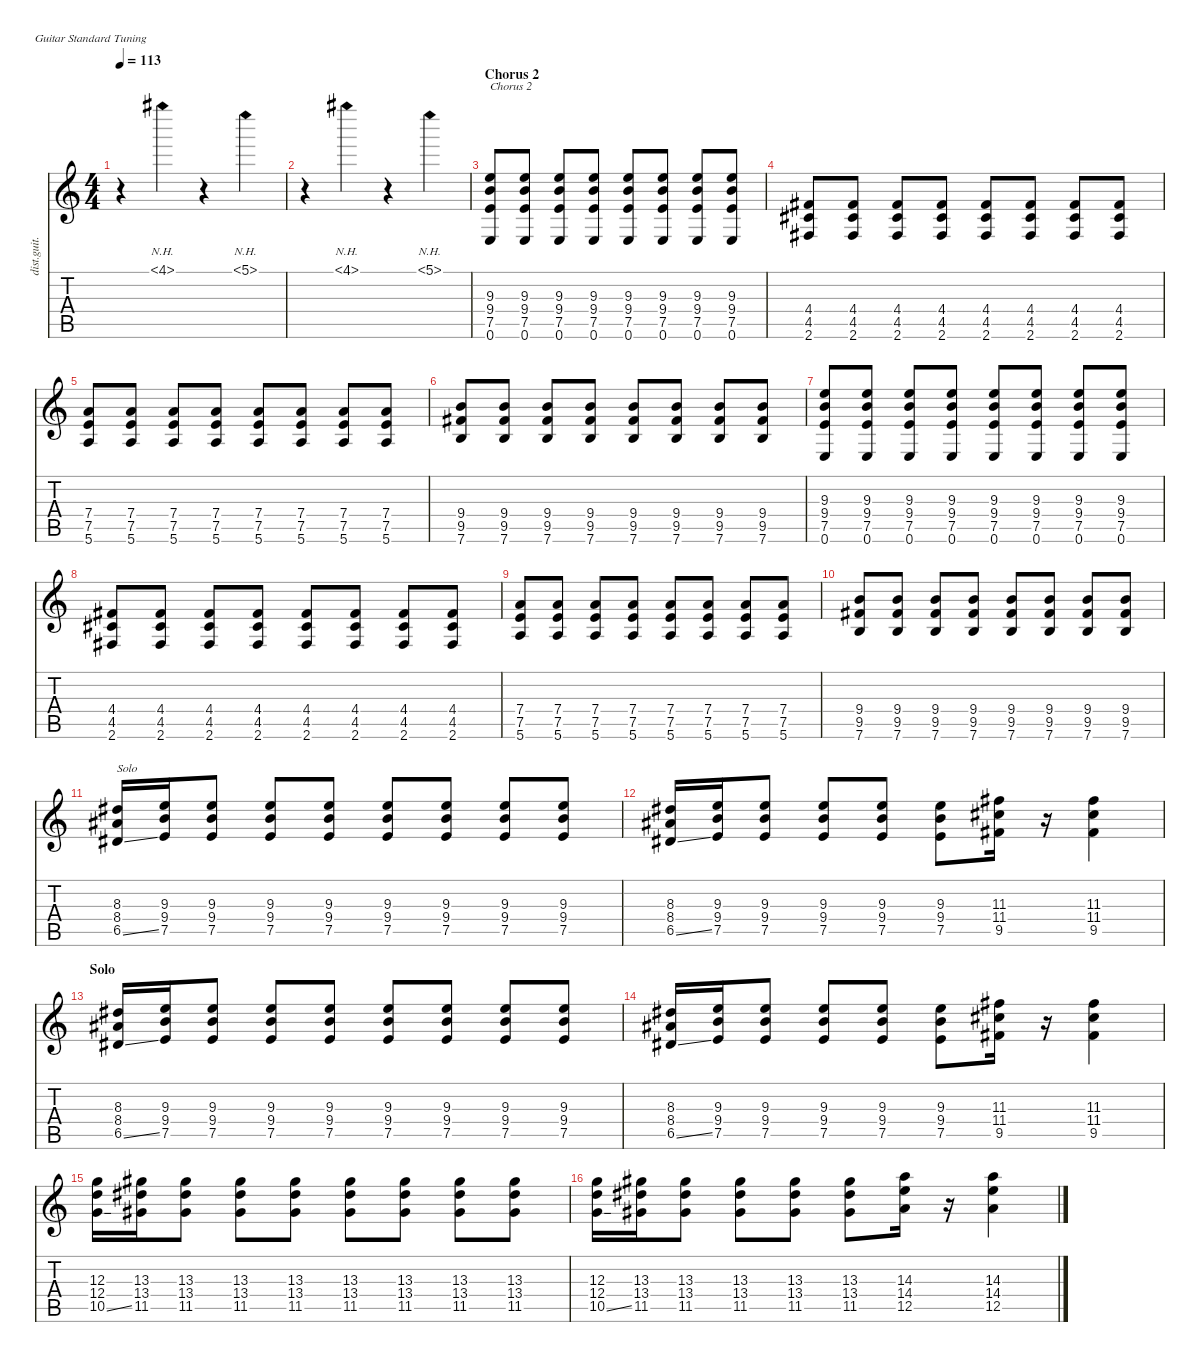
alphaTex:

\defaultSystemsLayout 4
\hideDynamics
\bracketExtendMode nobrackets
\otherSystemsTrackNameOrientation horizontal
\track ("Teanui" "dist.guit.") {mute instrument distortionguitar}
\staff {score tabs}
\tuning (E4 B3 G3 D3 A2 E2)
\ts (4 4)
\tempo 113
\clef g2
\ks c
r.4{dy mp beam Down} 4.1{nh acc #}.4{dy fff beam Down} r.4{beam Down} 5.1{nh}.4{beam Down} |
r.4{beam Down} 4.1{nh acc #}.4{beam Down} r.4{beam Down} 5.1{nh}.4{beam Down} |
\section ("" "Chorus 2")
(9.3 9.4 7.5 0.6).8{txt "Chorus 2" dy f beam Up} (9.3 9.4 7.5 0.6).8{beam Up} (9.3 9.4 7.5 0.6).8{beam Up} (9.3 9.4 7.5 0.6).8{beam Up} (9.3 9.4 7.5 0.6).8{beam Up} (9.3 9.4 7.5 0.6).8{beam Up} (9.3 9.4 7.5 0.6).8{beam Up} (9.3 9.4 7.5 0.6).8{beam Up} |
(4.4{acc #} 4.5{acc #} 2.6{acc #}).8{beam Up} (4.4{acc #} 4.5{acc #} 2.6{acc #}).8{beam Up} (4.4{acc #} 4.5{acc #} 2.6{acc #}).8{beam Up} (4.4{acc #} 4.5{acc #} 2.6{acc #}).8{beam Up} (4.4{acc #} 4.5{acc #} 2.6{acc #}).8{beam Up} (4.4{acc #} 4.5{acc #} 2.6{acc #}).8{beam Up} (4.4{acc #} 4.5{acc #} 2.6{acc #}).8{beam Up} (4.4{acc #} 4.5{acc #} 2.6{acc #}).8{beam Up} |
(7.4 7.5 5.6).8{beam Up} (7.4 7.5 5.6).8{beam Up} (7.4 7.5 5.6).8{beam Up} (7.4 7.5 5.6).8{beam Up} (7.4 7.5 5.6).8{beam Up} (7.4 7.5 5.6).8{beam Up} (7.4 7.5 5.6).8{beam Up} (7.4 7.5 5.6).8{beam Up} |
(9.4 9.5{acc #} 7.6).8{beam Up} (9.4 9.5{acc #} 7.6).8{beam Up} (9.4 9.5{acc #} 7.6).8{beam Up} (9.4 9.5{acc #} 7.6).8{beam Up} (9.4 9.5{acc #} 7.6).8{beam Up} (9.4 9.5{acc #} 7.6).8{beam Up} (9.4 9.5{acc #} 7.6).8{beam Up} (9.4 9.5{acc #} 7.6).8{beam Up} |
(9.3 9.4 7.5 0.6).8{beam Up} (9.3 9.4 7.5 0.6).8{beam Up} (9.3 9.4 7.5 0.6).8{beam Up} (9.3 9.4 7.5 0.6).8{beam Up} (9.3 9.4 7.5 0.6).8{beam Up} (9.3 9.4 7.5 0.6).8{beam Up} (9.3 9.4 7.5 0.6).8{beam Up} (9.3 9.4 7.5 0.6).8{beam Up} |
(4.4{acc #} 4.5{acc #} 2.6{acc #}).8{beam Up} (4.4{acc #} 4.5{acc #} 2.6{acc #}).8{beam Up} (4.4{acc #} 4.5{acc #} 2.6{acc #}).8{beam Up} (4.4{acc #} 4.5{acc #} 2.6{acc #}).8{beam Up} (4.4{acc #} 4.5{acc #} 2.6{acc #}).8{beam Up} (4.4{acc #} 4.5{acc #} 2.6{acc #}).8{beam Up} (4.4{acc #} 4.5{acc #} 2.6{acc #}).8{beam Up} (4.4{acc #} 4.5{acc #} 2.6{acc #}).8{beam Up} |
(7.4 7.5 5.6).8{beam Up} (7.4 7.5 5.6).8{beam Up} (7.4 7.5 5.6).8{beam Up} (7.4 7.5 5.6).8{beam Up} (7.4 7.5 5.6).8{beam Up} (7.4 7.5 5.6).8{beam Up} (7.4 7.5 5.6).8{beam Up} (7.4 7.5 5.6).8{beam Up} |
(9.4 9.5{acc #} 7.6).8{beam Up} (9.4 9.5{acc #} 7.6).8{beam Up} (9.4 9.5{acc #} 7.6).8{beam Up} (9.4 9.5{acc #} 7.6).8{beam Up} (9.4 9.5{acc #} 7.6).8{beam Up} (9.4 9.5{acc #} 7.6).8{beam Up} (9.4 9.5{acc #} 7.6).8{beam Up} (9.4 9.5{acc #} 7.6).8{beam Up} |
(8.3{acc #} 8.4{acc #} 6.5{ss acc #}).16{txt "Solo" beam Up} (9.3 9.4 7.5).16{beam Up} (9.3 9.4 7.5).8{beam Up} (9.3 9.4 7.5).8{beam Up} (9.3 9.4 7.5).8{beam Up} (9.3 9.4 7.5).8{beam Up} (9.3 9.4 7.5).8{beam Up} (9.3 9.4 7.5).8{beam Up} (9.3 9.4 7.5).8{beam Up} |
(8.3{acc #} 8.4{acc #} 6.5{ss acc #}).16{beam Up} (9.3 9.4 7.5).16{beam Up} (9.3 9.4 7.5).8{beam Up} (9.3 9.4 7.5).8{beam Up} (9.3 9.4 7.5).8{beam Up} (9.3 9.4 7.5).8{beam Down} (11.3{acc #} 11.4{acc #} 9.5{acc #}).16{beam Down} r.16{beam Down} (11.3{acc #} 11.4{acc #} 9.5{acc #}).4{beam Down} |
\section ("" "Solo")
(8.3{acc #} 8.4{acc #} 6.5{ss acc #}).16{beam Up} (9.3 9.4 7.5).16{beam Up} (9.3 9.4 7.5).8{beam Up} (9.3 9.4 7.5).8{beam Up} (9.3 9.4 7.5).8{beam Up} (9.3 9.4 7.5).8{beam Up} (9.3 9.4 7.5).8{beam Up} (9.3 9.4 7.5).8{beam Up} (9.3 9.4 7.5).8{beam Up} |
(8.3{acc #} 8.4{acc #} 6.5{ss acc #}).16{beam Up} (9.3 9.4 7.5).16{beam Up} (9.3 9.4 7.5).8{beam Up} (9.3 9.4 7.5).8{beam Up} (9.3 9.4 7.5).8{beam Up} (9.3 9.4 7.5).8{beam Down} (11.3{acc #} 11.4{acc #} 9.5{acc #}).16{beam Down} r.16{beam Down} (11.3{acc #} 11.4{acc #} 9.5{acc #}).4{beam Down} |
(12.3 12.4 10.5{ss}).16{beam Down} (13.3{acc #} 13.4{acc #} 11.5{acc #}).16{beam Down} (13.3{acc #} 13.4{acc #} 11.5{acc #}).8{beam Down} (13.3{acc #} 13.4{acc #} 11.5{acc #}).8{beam Down} (13.3{acc #} 13.4{acc #} 11.5{acc #}).8{beam Down} (13.3{acc #} 13.4{acc #} 11.5{acc #}).8{beam Down} (13.3{acc #} 13.4{acc #} 11.5{acc #}).8{beam Down} (13.3{acc #} 13.4{acc #} 11.5{acc #}).8{beam Down} (13.3{acc #} 13.4{acc #} 11.5{acc #}).8{beam Down} |
(12.3 12.4 10.5{ss}).16{beam Down} (13.3{acc #} 13.4{acc #} 11.5{acc #}).16{beam Down} (13.3{acc #} 13.4{acc #} 11.5{acc #}).8{beam Down} (13.3{acc #} 13.4{acc #} 11.5{acc #}).8{beam Down} (13.3{acc #} 13.4{acc #} 11.5{acc #}).8{beam Down} (13.3{acc #} 13.4{acc #} 11.5{acc #}).8{beam Down} (14.3 14.4 12.5).16{beam Down} r.16{beam Down} (14.3 14.4 12.5).4{beam Down}
